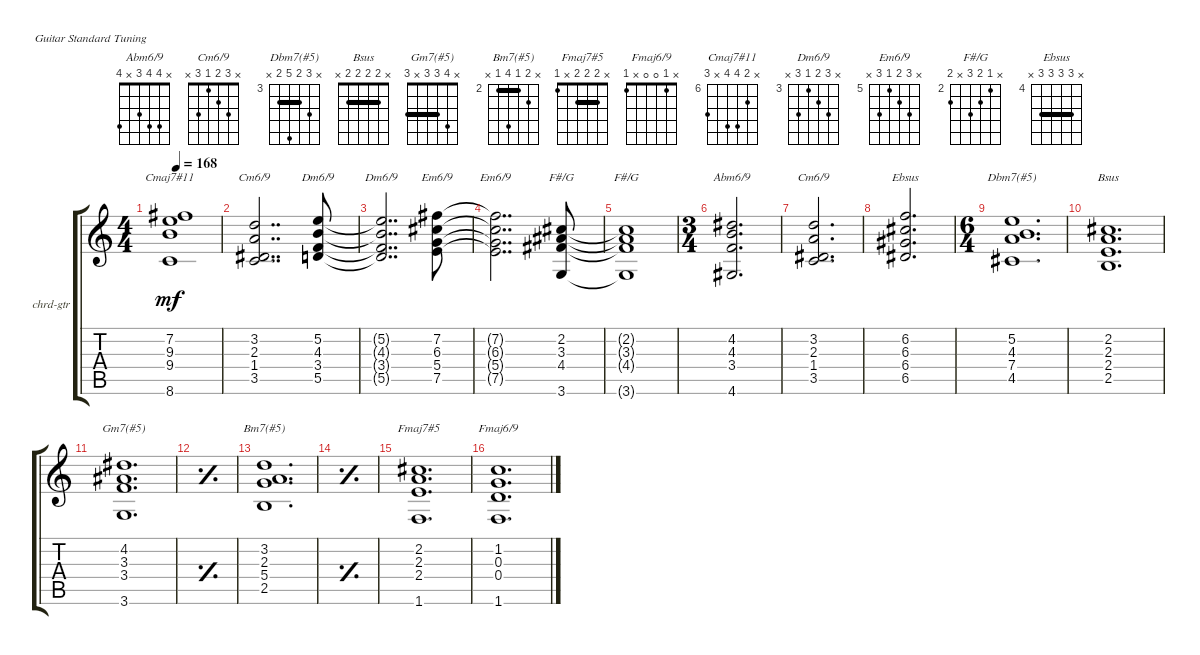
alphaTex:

\bracketExtendMode groupsimilarinstruments
\firstSystemTrackNameOrientation horizontal
\otherSystemsTrackNameOrientation horizontal
\track ("Guitar Chords" "chrd-gtr") {instrument acousticguitarnylon}
\staff {score tabs}
\tuning (E4 B3 G3 D3 A2 E2)
\chord ("Abm6/9" x 4 4 3 x 4) {showfingering false}
\chord ("Cm6/9" x 3 2 1 3 x) {showfingering false}
\chord ("Dbm7(#5)" x 5 4 7 4 x) {firstfret 3 showfingering false barre 4}
\chord ("Bsus" x 2 2 2 2 x) {showfingering false barre (2 2 2)}
\chord ("Gm7(#5)" x 4 3 3 x 3) {showfingering false barre (3 3)}
\chord ("Bm7(#5)" x 3 2 5 2 x) {firstfret 2 showfingering false barre 2}
\chord ("Fmaj7#5" x 2 2 2 x 1) {showfingering false barre (2 2)}
\chord ("Fmaj6/9" x 1 0 0 x 1) {showfingering false}
\chord ("Cmaj7#11" x 7 9 9 x 8) {firstfret 6 showfingering false}
\chord ("Dm6/9" x 5 4 3 5 x) {firstfret 3 showfingering false}
\chord ("Em6/9" x 7 6 5 7 x) {firstfret 5 showfingering false}
\chord ("F#/G" x 2 3 4 x 3) {firstfret 2 showfingering false}
\chord ("Ebsus" x 6 6 6 6 x) {firstfret 4 showfingering false barre (6 6 6)}
\ts (4 4)
\tempo 168
\clef g2
\scale
0.333333
\ks c
(8.6{t} 9.4{t} 9.3{t} 7.2{t}).1{ch "Cmaj7#11" dy mf} |
\scale
0.333333 (3.5 1.4 2.3 3.2).2{dd ch "Cm6/9"} (5.5 3.4 4.3 5.2).8{ch "Dm6/9"} |
\scale
0.333333 (5.5{t} 3.4{t} 4.3{t} 5.2{t}).2{dd ch "Dm6/9"} (7.5 5.4 6.3 7.2).8{ch "Em6/9"} |
\scale
0.256303 (7.5{t} 5.4{t} 6.3{t} 7.2{t}).2{dd ch "Em6/9"} (3.6 4.4 3.3 2.2).8{ch "F#/G"} |
\scale
0.256303 (3.6{t} 4.4{t} 3.3{t} 2.2{t}).1{ch "F#/G"} |
\ts (3 4)
\scale
0.487395 (4.6 3.4 4.3 4.2).2{d ch "Abm6/9"} |
\scale
0.256303 (3.5 1.4 2.3 3.2).2{d ch "Cm6/9"} |
\scale
0.256303 (6.5 6.4 6.3 6.2).2{d ch "Ebsus"} |
\ts (6 4)
\scale
0.487395 (4.5 7.4 4.3 5.2).1{d ch "Dbm7(#5)"} |
\scale
0.333333 (2.5 2.4 2.3 2.2).1{d ch "Bsus"} |
\scale
0.333333 (3.6 3.4 3.3 4.2).1{d ch "Gm7(#5)"} |
\simile simple
\scale
0.333333 |
\simile none
\scale
0.333333 (2.5 5.4 2.3 3.2).1{d ch "Bm7(#5)"} |
\simile simple
\scale
0.333333 |
\simile none
\scale
0.333333 (1.6 2.4 2.3 2.2).1{d ch "Fmaj7#5"} |
\scale
0.333333 (1.6 0.4 0.3 1.2).1{d ch "Fmaj6/9"}
